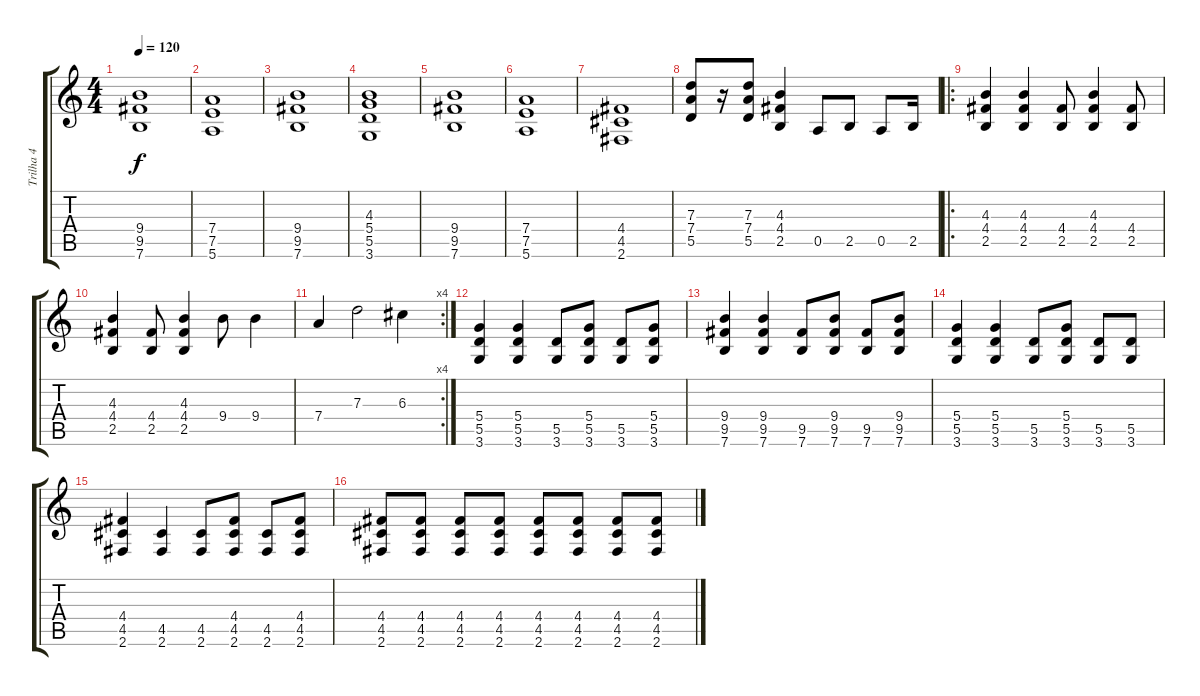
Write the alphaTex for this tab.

\track ("Trilha 4" "Trilha 4") {instrument overdrivenguitar}
\staff {score tabs}
\tuning (E4 B3 G3 D3 A2 E2) {hide}
\ts (4 4)
\tempo 120
\clef g2
\ks c
(9.4 9.5 7.6).1{dy f instrument overdrivenguitar} |
(7.4 7.5 5.6).1 |
(9.4 9.5 7.6).1 |
(4.3 5.4 5.5 3.6).1 |
(9.4 9.5 7.6).1 |
(7.4 7.5 5.6).1 |
(4.4 4.5 2.6).1 |
(7.3 7.4 5.5).8 r.16 (7.3 7.4 5.5).8 (4.3 4.4 2.5).4 0.5.8 2.5.8 0.5.8 2.5.16 |
\ro
(4.3 4.4 2.5).4 (4.3 4.4 2.5).4 (4.4 2.5).8 (4.3 4.4 2.5).4 (4.4 2.5).8 |
(4.3 4.4 2.5).4 (4.4 2.5).8 (4.3 4.4 2.5).4 9.4.8 9.4.4 |
\rc 4
7.4.4 7.3.2 6.3.4 |
(5.4 5.5 3.6).4 (5.4 5.5 3.6).4 (5.5 3.6).8 (5.4 5.5 3.6).8 (5.5 3.6).8 (5.4 5.5 3.6).8 |
(9.4 9.5 7.6).4 (9.4 9.5 7.6).4 (9.5 7.6).8 (9.4 9.5 7.6).8 (9.5 7.6).8 (9.4 9.5 7.6).8 |
(5.4 5.5 3.6).4 (5.4 5.5 3.6).4 (5.5 3.6).8 (5.4 5.5 3.6).8 (5.5 3.6).8 (5.5 3.6).8 |
(4.4 4.5 2.6).4 (4.5 2.6).4 (4.5 2.6).8 (4.4 4.5 2.6).8 (4.5 2.6).8 (4.4 4.5 2.6).8 |
(4.4 4.5 2.6).8 (4.4 4.5 2.6).8 (4.4 4.5 2.6).8 (4.4 4.5 2.6).8 (4.4 4.5 2.6).8 (4.4 4.5 2.6).8 (4.4 4.5 2.6).8 (4.4 4.5 2.6).8
